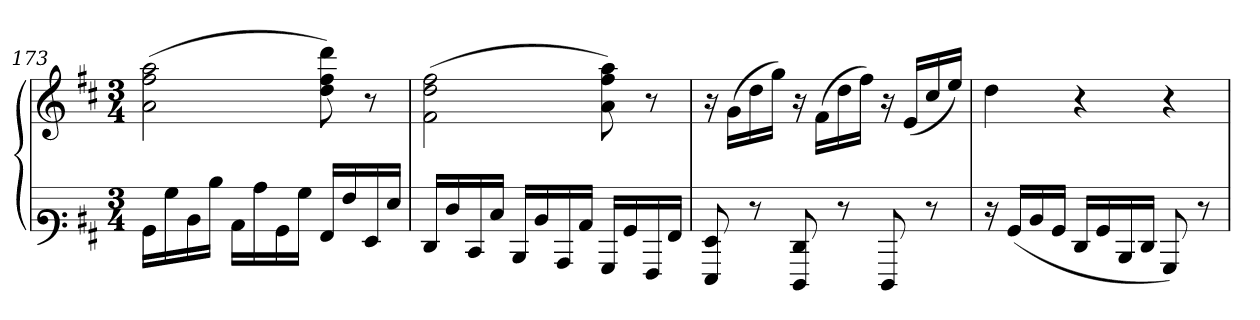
**kern	**kern
*part1	*part1
*staff2	*staff1
*clefF2	*clefG2
*k[f#c#]	*k[f#c#]
*M3/4	*M3/4
=173	=173
16DLL	(2a 2ff# 2aa
16d	.
16F#	.
16f#JJ	.
16ELL	.
16e	.
16D	.
16dJJ	.
16C#LL	8dd 8ff# 8ddd)
16c#	.
16BB	8r
16BJJ	.
=174	=174
16AALL	(2f# 2dd 2ff#
16A	.
16GG	.
16GJJ	.
16FF#LL	.
16F#	.
16EE	.
16EJJ	.
16DDLL	8a 8ff# 8aa)
16D	.
16CC#	8r
16C#JJ	.
=175	=175
8BBB 8BB	16r
.	(16gLL
8r	16dd
.	16ggJJ)
8AAA 8AA	16r
.	(16f#LL
8r	16dd
.	16ff#JJ)
8AAA	16r
.	(16eLL
8r	16cc#
.	16eeJJ)
=176	=176
16r	4dd
(16DLL	.
16F#	.
16DJJ	.
16AALL	4r
16D	.
16FF#	.
16AAJJ	.
8DD)	4r
8r	.
=	=
*-	*-
